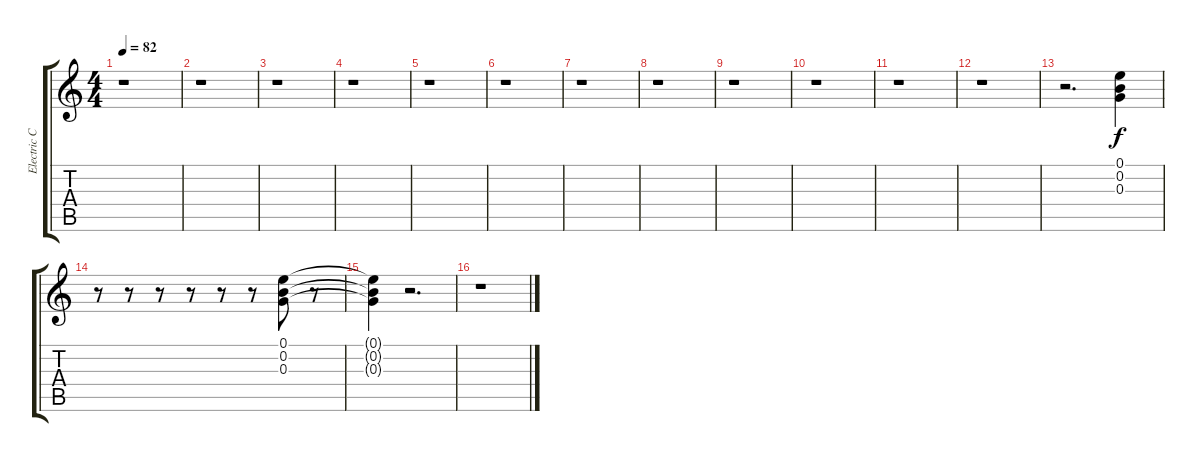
\track ("Electric Clean" "Electric C") {instrument electricguitarclean}
\staff {score tabs}
\tuning (E4 B3 G3 D3 A2 E2) {hide}
\ts (4 4)
\tempo 82
\clef g2
\ks c
r.1{dy f} |
r.1 |
r.1 |
r.1 |
r.1 |
r.1 |
r.1 |
r.1 |
r.1 |
r.1 |
r.1 |
r.1 |
r.2{d} (0.1 0.2 0.3).4 |
r.8 r.8 r.8 r.8 r.8 r.8 (0.1 0.2 0.3).8 r.8 |
(0.1{t} 0.2{t} 0.3{t}).4 r.2{d} |
r.1
